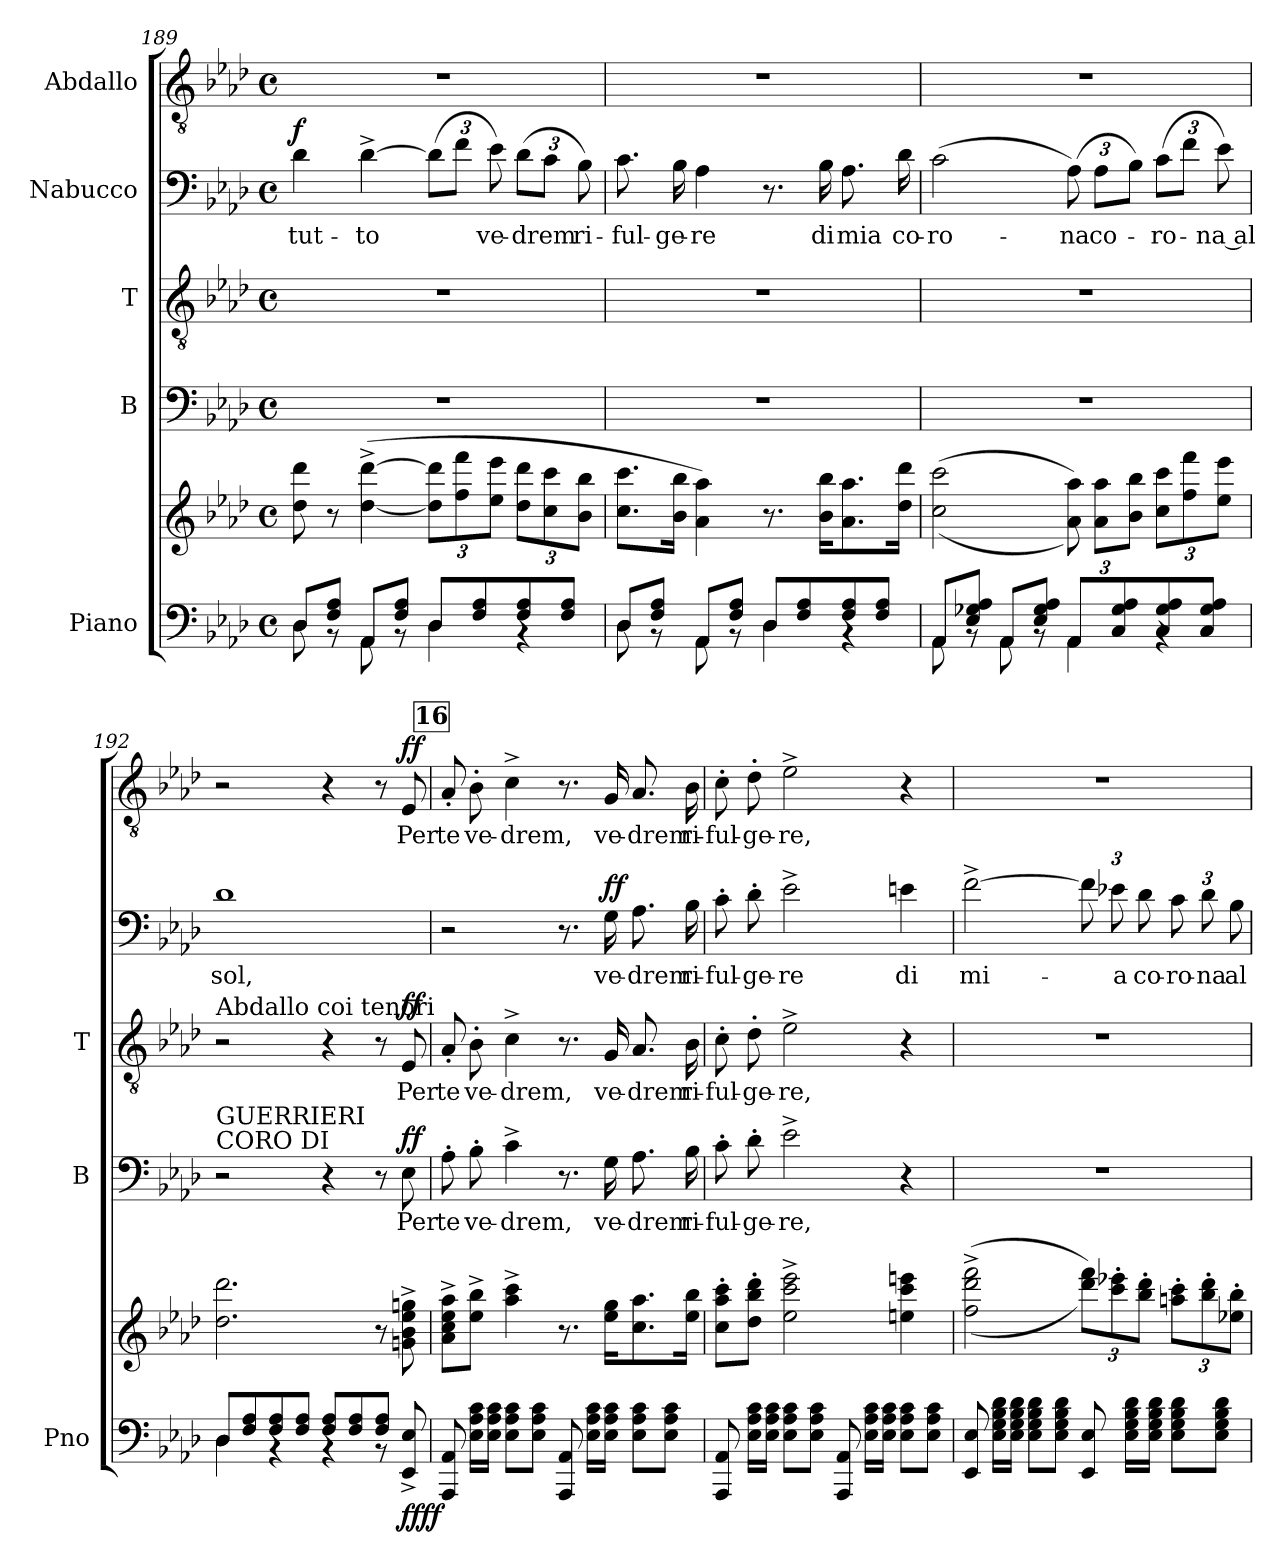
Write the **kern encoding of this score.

**kern	**kern	**dynam	**kern	**text	**dynam	**kern	**text	**dynam	**kern	**text	**dynam	**kern	**text	**dynam
*part5	*part5	*part5	*part4	*part4	*part4	*part3	*part3	*part3	*part2	*part2	*part2	*part1	*part1	*part1
*staff6	*staff5	*staff5/6	*staff4	*staff4	*staff4	*staff3	*staff3	*staff3	*staff2	*staff2	*staff2	*staff1	*staff1	*staff1
*I"Piano	*	*	*I"B	*	*	*I"T	*	*	*I"Nabucco	*	*	*I"Abdallo	*	*
*I'Pno	*	*	*I'B	*	*	*I'T	*	*	*	*	*	*	*	*
*clefF4	*clefG2	*	*clefF4	*	*	*clefGv2	*	*	*clefF4	*	*	*clefGv2	*	*
*k[b-e-a-d-]	*k[b-e-a-d-]	*	*k[b-e-a-d-]	*	*	*k[b-e-a-d-]	*	*	*k[b-e-a-d-]	*	*	*k[b-e-a-d-]	*	*
*M4/4	*M4/4	*	*M4/4	*	*	*M4/4	*	*	*M4/4	*	*	*M4/4	*	*
*met(c)	*met(c)	*	*met(c)	*	*	*met(c)	*	*	*met(c)	*	*	*met(c)	*	*
=189	=189	=189	=189	=189	=189	=189	=189	=189	=189	=189	=189	=189	=189	=189
*^	*	*	*	*	*	*	*	*	*	*	*	*	*	*
!	!	!	!LO:DY:b=2	!	!	!	!	!	!	!	!LO:LY:b	!	!	!	!
!	!	!	!LO:DY:n=1:b	!	!	!	!	!	!	!	!	!LO:DY:a	!	!	!
8D-/L	8D-\	8dd-\ 8ddd-\	mf mf	1r	.	.	1r	.	.	4d-\	tut-	f	1r	.	.
8F/ 8A-/J	8rBB	8r	.	.	.	.	.	.	.	.	.	.	.	.	.
!	!	!	!	!	!	!	!	!	!	!	!LO:LY:b	!	!	!	!
8AA-/L	8AA-\	([4dd-\^ [4ddd-\^	.	.	.	.	.	.	.	[4d-^\	-to	.	.	.	.
8F/ 8A-/J	8rBB	.	.	.	.	.	.	.	.	.	.	.	.	.	.
*	*	*Xbrackettup	*	*	*	*	*	*	*	*Xbrackettup	*	*	*	*	*
8D-/L	4D-\	12dd-\] 12ddd-\]L	.	.	.	.	.	.	.	(12d-\L]	.	.	.	.	.
.	.	12ff\ 12fff\	.	.	.	.	.	.	.	12f\J	.	.	.	.	.
8F/ 8A-/	.	.	.	.	.	.	.	.	.	.	.	.	.	.	.
!	!	!	!	!	!	!	!	!	!	!	!LO:LY:b	!	!	!	!
.	.	12ee-\ 12eee-\J	.	.	.	.	.	.	.	12e-\)	ve-	.	.	.	.
!	!	!	!	!	!	!	!	!	!	!	!LO:LY:b	!	!	!	!
8F/ 8A-/	4rBB	12dd-\ 12ddd-\L	.	.	.	.	.	.	.	(12d-\L	-drem	.	.	.	.
.	.	12cc\ 12ccc\	.	.	.	.	.	.	.	12c\J	.	.	.	.	.
8F/ 8A-/J	.	.	.	.	.	.	.	.	.	.	.	.	.	.	.
!	!	!	!	!	!	!	!	!	!	!	!LO:LY:b	!	!	!	!
.	.	12b-\ 12bb-\J	.	.	.	.	.	.	.	12B-\)	ri-	.	.	.	.
=190	=190	=190	=190	=190	=190	=190	=190	=190	=190	=190	=190	=190	=190	=190	=190
!	!	!	!	!	!	!	!	!	!	!	!LO:LY:b	!	!	!	!
8D-/L	8D-\	8.cc\ 8.ccc\L	.	1r	.	.	1r	.	.	8.c\	-ful-	.	1r	.	.
8F/ 8A-/J	8rBB	.	.	.	.	.	.	.	.	.	.	.	.	.	.
!	!	!	!	!	!	!	!	!	!	!	!LO:LY:b	!	!	!	!
.	.	16b-\ 16bb-\Jk	.	.	.	.	.	.	.	16B-\	-ge-	.	.	.	.
!	!	!	!	!	!	!	!	!	!	!	!LO:LY:b	!	!	!	!
8AA-/L	8AA-\	4a-\ 4aa-\)	.	.	.	.	.	.	.	4A-\	-re	.	.	.	.
8F/ 8A-/J	8rBB	.	.	.	.	.	.	.	.	.	.	.	.	.	.
8D-/L	4D-\	8.r	.	.	.	.	.	.	.	8.r	.	.	.	.	.
8F/ 8A-/	.	.	.	.	.	.	.	.	.	.	.	.	.	.	.
!	!	!	!	!	!	!	!	!	!	!	!LO:LY:b	!	!	!	!
.	.	16b-\ 16bb-\KL	.	.	.	.	.	.	.	16B-\	di	.	.	.	.
!	!	!	!	!	!	!	!	!	!	!	!LO:LY:b	!	!	!	!
8F/ 8A-/	4rBB	8.a-\ 8.aa-\	.	.	.	.	.	.	.	8.A-\	mia	.	.	.	.
8F/ 8A-/J	.	.	.	.	.	.	.	.	.	.	.	.	.	.	.
!	!	!	!	!	!	!	!	!	!	!	!LO:LY:b	!	!	!	!
.	.	16dd-\ 16ddd-\Jk	.	.	.	.	.	.	.	16d-\	co-	.	.	.	.
!!LO:LB:g=z
=191	=191	=191	=191	=191	=191	=191	=191	=191	=191	=191	=191	=191	=191	=191	=191
!	!	!	!	!	!	!	!	!	!	!	!LO:LY:b	!	!	!	!
8AA-/L	8AA-\	((2cc\ 2ccc\	.	1r	.	.	1r	.	.	(2c\	-ro-	.	1r	.	.
8E-/ 8G-X/ 8A-/J	8rBB	.	.	.	.	.	.	.	.	.	.	.	.	.	.
8AA-/L	8AA-\	.	.	.	.	.	.	.	.	.	.	.	.	.	.
8E-/ 8G-/ 8A-/J	8rBB	.	.	.	.	.	.	.	.	.	.	.	.	.	.
!	!	!	!	!	!	!	!	!	!	!	!LO:LY:b	!	!	!	!
8AA-/L	4AA-\	12a-\ 12aa-\))	.	.	.	.	.	.	.	(12A-\)	-na	.	.	.	.
!	!	!	!	!	!	!	!	!	!	!	!LO:LY:b	!	!	!	!
.	.	12a-\ 12aa-\L	.	.	.	.	.	.	.	12A-\L	co-	.	.	.	.
8C/ 8G-/ 8A-/	.	.	.	.	.	.	.	.	.	.	.	.	.	.	.
.	.	12b-\ 12bb-\J	.	.	.	.	.	.	.	12B-\J)	.	.	.	.	.
!	!	!	!	!	!	!	!	!	!	!	!LO:LY:b	!	!	!	!
8C/ 8G-/ 8A-/	4rBB	12cc\ 12ccc\L	.	.	.	.	.	.	.	(12c\L	-ro-	.	.	.	.
.	.	12ff\ 12fff\	.	.	.	.	.	.	.	12f\J	.	.	.	.	.
8C/ 8G-/ 8A-/J	.	.	.	.	.	.	.	.	.	.	.	.	.	.	.
!	!	!	!	!	!	!	!	!	!	!	!LO:LY:b	!	!	!	!
.	.	12ee-\ 12eee-\J	.	.	.	.	.	.	.	12e-\)	-na al	.	.	.	.
=192	=192	=192	=192	=192	=192	=192	=192	=192	=192	=192	=192	=192	=192	=192	=192
!	!	!	!	!	!	!	!LO:TX:a:t=Abdallo coi tenori	!	!	!	!	!	!	!	!
!	!	!	!	!LO:TX:a:t=CORO DI	!	!	!	!	!	!	!	!	!	!	!
!	!	!	!	!LO:TX:a:t=GUERRIERI	!	!	!	!	!	!	!	!	!	!	!
!	!	!	!	!	!	!	!	!	!	!	!LO:LY:b	!	!	!	!
8D-/L	4D-\	2.dd-\ 2.ddd-\	.	2r	.	.	2r	.	.	1d-	sol,	.	2r	.	.
8F/ 8A-/	.	.	.	.	.	.	.	.	.	.	.	.	.	.	.
8F/ 8A-/	4rBB	.	.	.	.	.	.	.	.	.	.	.	.	.	.
8F/ 8A-/J	.	.	.	.	.	.	.	.	.	.	.	.	.	.	.
8F/ 8A-/L	4rBB	.	.	4r	.	.	4r	.	.	.	.	.	4r	.	.
8F/ 8A-/	.	.	.	.	.	.	.	.	.	.	.	.	.	.	.
8F/ 8A-/J	8rBB	8r	.	8r	.	.	8r	.	.	.	.	.	8r	.	.
!	!	!	!LO:DY:b=2	!	!LO:LY:b	!	!	!LO:LY:b	!	!	!	!	!	!LO:LY:b	!
!	!	!	!LO:DY:n=1:b	!	!	!LO:DY:a	!	!	!LO:DY:a	!	!	!	!	!	!LO:DY:a
8EE-/^ 8E-/^	8ryy	8gn\^ 8b-\^ 8ee-\^ 8ggn\^	ff ff	8E-\	Per	ff	8E-/	Per	ff	.	.	.	8E-/	Per	ff
!!LO:REH:place=s1:a:B:fs=14:t=16
=193	=193	=193	=193	=193	=193	=193	=193	=193	=193	=193	=193	=193	=193	=193	=193
!	!	!	!	!	!LO:LY:b	!	!	!LO:LY:b	!	!	!	!	!	!LO:LY:b	!
*v	*v	*	*	*	*	*	*	*	*	*	*	*	*	*	*
8AAA-/ 8AA-/	8a-\^ 8cc\^ 8ee-\^ 8aa-\^L	.	8A-'\	te	.	8A-'/	te	.	2r	.	.	8A-'/	te	.
!	!	!	!	!LO:LY:b	!	!	!LO:LY:b	!	!	!	!	!	!LO:LY:b	!
16E-\ 16A-\ 16c\LL	8ee-\^ 8bb-\^J	.	8B-'\	ve-	.	8B-'\	ve-	.	.	.	.	8B-'\	ve-	.
16E-\ 16A-\ 16c\JJ	.	.	.	.	.	.	.	.	.	.	.	.	.	.
!	!	!	!	!LO:LY:b	!	!	!LO:LY:b	!	!	!	!	!	!LO:LY:b	!
8E-\ 8A-\ 8c\L	4aa-\^ 4ccc\^	.	4c^\	-drem,	.	4c^\	-drem,	.	.	.	.	4c^\	-drem,	.
8E-\ 8A-\ 8c\J	.	.	.	.	.	.	.	.	.	.	.	.	.	.
8AAA-/ 8AA-/	8.r	.	8.r	.	.	8.r	.	.	8.r	.	.	8.r	.	.
16E-\ 16A-\ 16c\LL	.	.	.	.	.	.	.	.	.	.	.	.	.	.
!	!	!	!	!LO:LY:b	!	!	!LO:LY:b	!	!	!LO:LY:b	!LO:DY:a	!	!LO:LY:b	!
16E-\ 16A-\ 16c\JJ	16ee-\ 16gg\KL	.	16G\	ve-	.	16G/	ve-	.	16G\	ve-	ff	16G/	ve-	.
!	!	!	!	!LO:LY:b	!	!	!LO:LY:b	!	!	!LO:LY:b	!	!	!LO:LY:b	!
8E-\ 8A-\ 8c\L	8.cc\ 8.aa-\	.	8.A-\	-drem	.	8.A-/	-drem	.	8.A-\	-drem	.	8.A-/	-drem	.
8E-\ 8A-\ 8c\J	.	.	.	.	.	.	.	.	.	.	.	.	.	.
!	!	!	!	!LO:LY:b	!	!	!LO:LY:b	!	!	!LO:LY:b	!	!	!LO:LY:b	!
.	16ee-\ 16bb-\Jk	.	16B-\	ri-	.	16B-\	ri-	.	16B-\	ri-	.	16B-\	ri-	.
!!LO:PB:g=z
=194	=194	=194	=194	=194	=194	=194	=194	=194	=194	=194	=194	=194	=194	=194
!	!	!	!	!LO:LY:b	!	!	!LO:LY:b	!	!	!LO:LY:b	!	!	!LO:LY:b	!
8AAA-/ 8AA-/	8cc\' 8aa-\' 8ccc\'L	.	8c'\	-ful-	.	8c'\	-ful-	.	8c'\	-ful-	.	8c'\	-ful-	.
!	!	!	!	!LO:LY:b	!	!	!LO:LY:b	!	!	!LO:LY:b	!	!	!LO:LY:b	!
16E-\ 16A-\ 16c\LL	8dd-\' 8bb-\' 8ddd-\'J	.	8d-'\	-ge-	.	8d-'\	-ge-	.	8d-'\	-ge-	.	8d-'\	-ge-	.
16E-\ 16A-\ 16c\JJ	.	.	.	.	.	.	.	.	.	.	.	.	.	.
!	!	!	!	!LO:LY:b	!	!	!LO:LY:b	!	!	!LO:LY:b	!	!	!LO:LY:b	!
8E-\ 8A-\ 8c\L	2ee-\^ 2ccc\^ 2eee-\^	.	2e-^\	-re,	.	2e-^\	-re,	.	2e-^\	-re	.	2e-^\	-re,	.
8E-\ 8A-\ 8c\J	.	.	.	.	.	.	.	.	.	.	.	.	.	.
8AAA-/ 8AA-/	.	.	.	.	.	.	.	.	.	.	.	.	.	.
16E-\ 16A-\ 16c\LL	.	.	.	.	.	.	.	.	.	.	.	.	.	.
16E-\ 16A-\ 16c\JJ	.	.	.	.	.	.	.	.	.	.	.	.	.	.
!	!	!	!	!	!	!	!	!	!	!LO:LY:b	!	!	!	!
8E-\ 8A-\ 8c\L	4een\ 4ccc\ 4eeen\	.	4r	.	.	4r	.	.	4en\	di	.	4r	.	.
8E-\ 8A-\ 8c\J	.	.	.	.	.	.	.	.	.	.	.	.	.	.
=195	=195	=195	=195	=195	=195	=195	=195	=195	=195	=195	=195	=195	=195	=195
!	!	!	!	!	!	!	!	!	!	!LO:LY:b	!	!	!	!
8EE-/ 8E-/	((2ff\^ 2ddd-\^ 2fff\^	.	1r	.	.	1r	.	.	[2f^\	mi-	.	1r	.	.
16E-\ 16G\ 16B-\ 16d-\LL	.	.	.	.	.	.	.	.	.	.	.	.	.	.
16E-\ 16G\ 16B-\ 16d-\JJ	.	.	.	.	.	.	.	.	.	.	.	.	.	.
8E-\ 8G\ 8B-\ 8d-\L	.	.	.	.	.	.	.	.	.	.	.	.	.	.
8E-\ 8G\ 8B-\ 8d-\J	.	.	.	.	.	.	.	.	.	.	.	.	.	.
8EE-/ 8E-/	12ddd-\ 12fff\L))	.	.	.	.	.	.	.	12f\]	.	.	.	.	.
!	!	!	!	!	!	!	!	!	!	!LO:LY:b	!	!	!	!
.	12ccc\' 12eee-X\'	.	.	.	.	.	.	.	12e-X\	-a	.	.	.	.
16E-\ 16G\ 16B-\ 16d-\LL	.	.	.	.	.	.	.	.	.	.	.	.	.	.
!	!	!	!	!	!	!	!	!	!	!LO:LY:b	!	!	!	!
.	12bb-\' 12ddd-\'J	.	.	.	.	.	.	.	12d-\	co-	.	.	.	.
16E-\ 16G\ 16B-\ 16d-\JJ	.	.	.	.	.	.	.	.	.	.	.	.	.	.
!	!	!	!	!	!	!	!	!	!	!LO:LY:b	!	!	!	!
8E-\ 8G\ 8B-\ 8d-\L	12aan\' 12ccc\'L	.	.	.	.	.	.	.	12c\	-ro-	.	.	.	.
!	!	!	!	!	!	!	!	!	!	!LO:LY:b	!	!	!	!
.	12bb-\' 12ddd-\'	.	.	.	.	.	.	.	12d-\	-na	.	.	.	.
8E-\ 8G\ 8B-\ 8d-\J	.	.	.	.	.	.	.	.	.	.	.	.	.	.
!	!	!	!	!	!	!	!	!	!	!LO:LY:b	!	!	!	!
.	12ee-X\' 12bb-\'J	.	.	.	.	.	.	.	12B-\	al	.	.	.	.
=	=	=	=	=	=	=	=	=	=	=	=	=	=	=
*-	*-	*-	*-	*-	*-	*-	*-	*-	*-	*-	*-	*-	*-	*-
